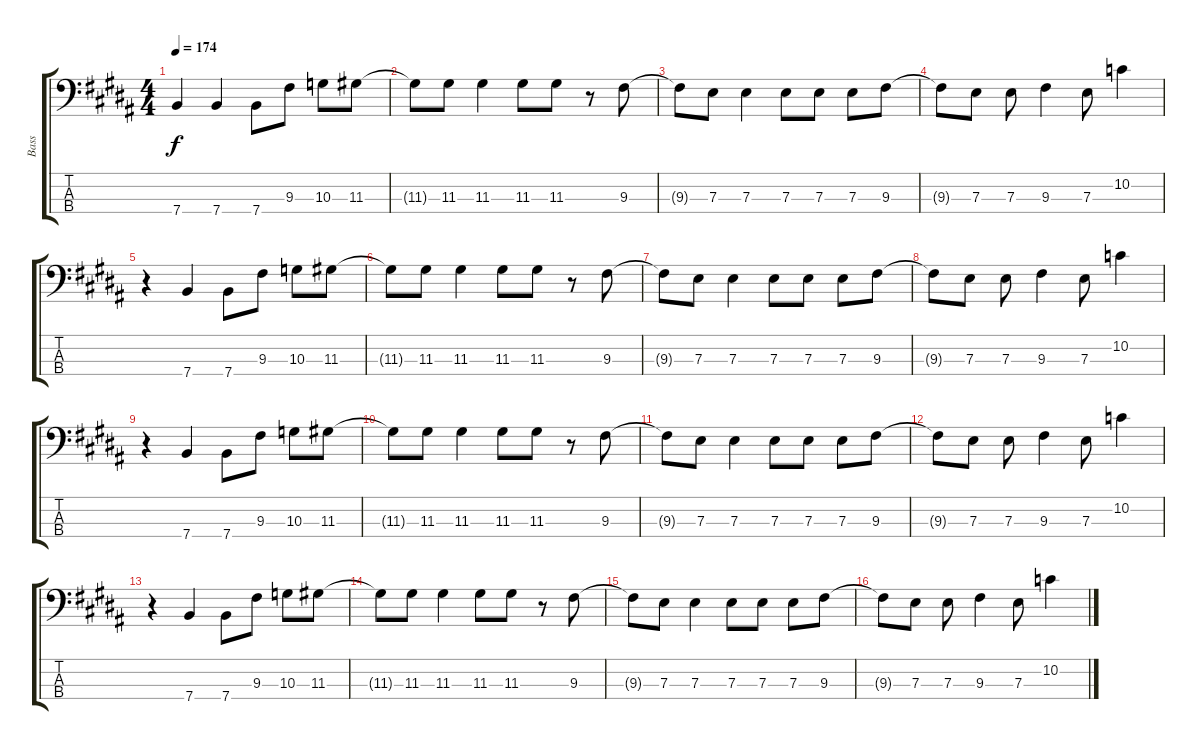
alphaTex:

\track ("Bass" "Bass") {instrument electricbassfinger}
\staff {score tabs}
\tuning (G2 D2 A1 E1) {hide}
\ts (4 4)
\tempo 174
\clef f4
\ks b
7.4.4{dy f} 7.4.4 7.4.8 9.3.8 10.3.8 11.3.8 |
11.3{t}.8 11.3.8 11.3.4 11.3.8 11.3.8 r.8 9.3.8 |
9.3{t}.8 7.3.8 7.3.4 7.3.8 7.3.8 7.3.8 9.3.8 |
9.3{t}.8 7.3.8 7.3.8 9.3.4 7.3.8 10.2.4 |
r.4 7.4.4 7.4.8 9.3.8 10.3.8 11.3.8 |
11.3{t}.8 11.3.8 11.3.4 11.3.8 11.3.8 r.8 9.3.8 |
9.3{t}.8 7.3.8 7.3.4 7.3.8 7.3.8 7.3.8 9.3.8 |
9.3{t}.8 7.3.8 7.3.8 9.3.4 7.3.8 10.2.4 |
r.4 7.4.4 7.4.8 9.3.8 10.3.8 11.3.8 |
11.3{t}.8 11.3.8 11.3.4 11.3.8 11.3.8 r.8 9.3.8 |
9.3{t}.8 7.3.8 7.3.4 7.3.8 7.3.8 7.3.8 9.3.8 |
9.3{t}.8 7.3.8 7.3.8 9.3.4 7.3.8 10.2.4 |
r.4 7.4.4 7.4.8 9.3.8 10.3.8 11.3.8 |
11.3{t}.8 11.3.8 11.3.4 11.3.8 11.3.8 r.8 9.3.8 |
9.3{t}.8 7.3.8 7.3.4 7.3.8 7.3.8 7.3.8 9.3.8 |
9.3{t}.8 7.3.8 7.3.8 9.3.4 7.3.8 10.2.4
